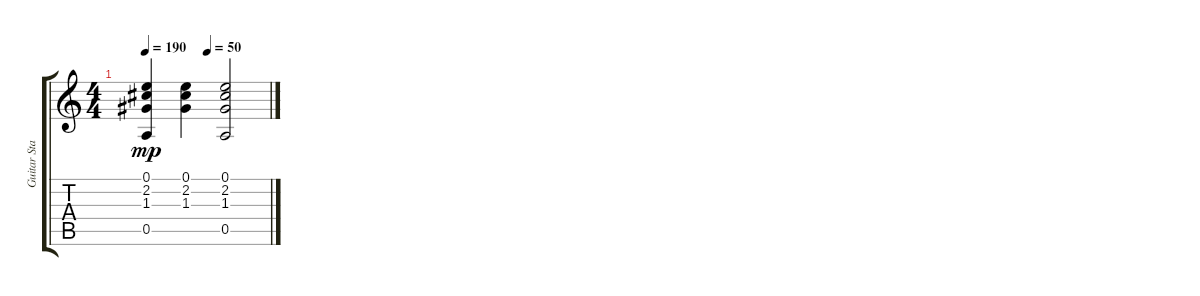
\track ("Guitar Standard" "Guitar Sta") {instrument acousticguitarnylon}
\staff {score tabs}
\tuning (E4 B3 G3 D3 A2 E2) {hide}
\ts (4 4)
\tempo 190
\tempo (50 0.5)
\clef g2
\ks c
(0.1 2.2 1.3 0.5).4{dy mp} (0.1 2.2 1.3).4 (0.1 2.2 1.3 0.5).2
